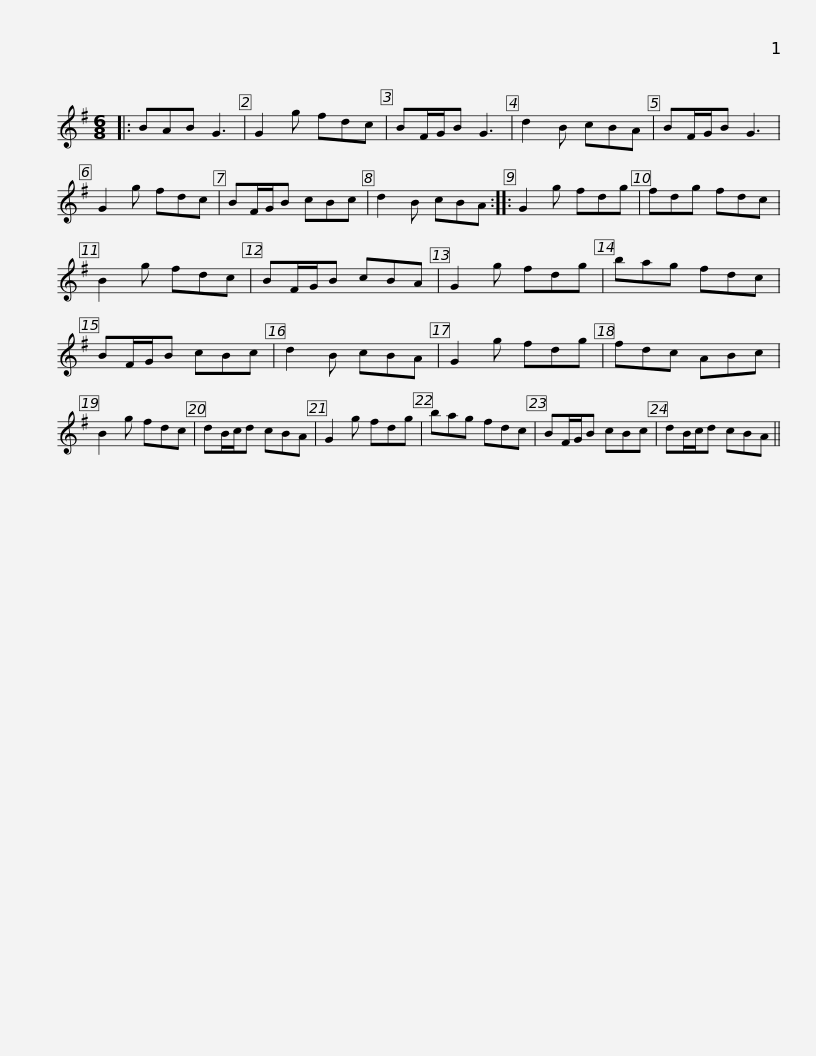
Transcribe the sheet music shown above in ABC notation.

X:1
L:1/8
M:6/8
I:linebreak $
K:G
V:1 treble
V:1
|: BAB G3 | G2 g fdc | BF/G/B G3 | d2 B cBA | BF/G/B G3 | %5
 G2 g fdc | BF/G/B cBc | d2 B cBA ::$ G2 g fdg | fdg fdc | %10
 B2 g fdc | BF/G/B cBA | G2 g fdg | bag fdc | BF/G/B cBc |$ %15
 d2 B cBA | G2 g fdg | fdc ABc | B2 g fdc | dB/c/d cBA | %20
 G2 g fdg | bag fdc | BF/G/B cBc |$ dB/c/d cBA || %24
